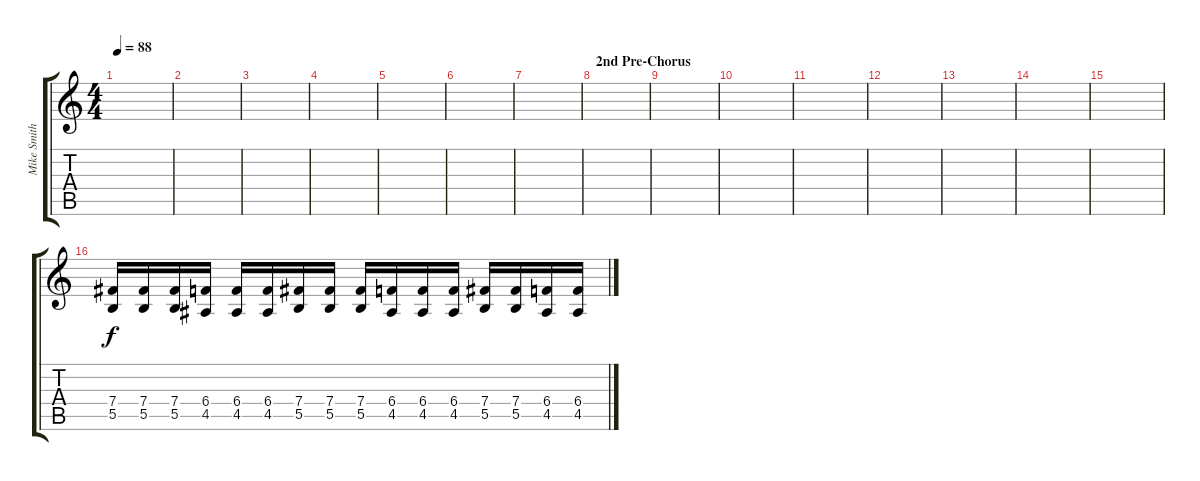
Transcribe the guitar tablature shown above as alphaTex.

\track ("Mike Smith (Overdrive)" "Mike Smith") {instrument overdrivenguitar}
\staff {score tabs}
\tuning (Db4 Ab3 E3 B2 Gb2 B1) {hide}
\ts (4 4)
\tempo 88
\clef g2
\ks c
|
|
|
|
|
|
|
\section ("" "2nd Pre-Chorus")
|
|
|
|
|
|
|
|
(7.4 5.5).16 (7.4 5.5).16 (7.4 5.5).16 (6.4 4.5).16 (6.4 4.5).16 (6.4 4.5).16 (7.4 5.5).16 (7.4 5.5).16 (7.4 5.5).16 (6.4 4.5).16 (6.4 4.5).16 (6.4 4.5).16 (7.4 5.5).16 (7.4 5.5).16 (6.4 4.5).16 (6.4 4.5).16
